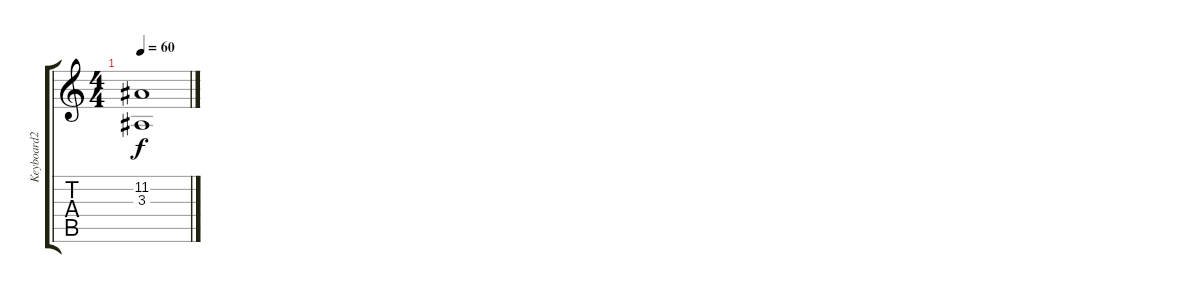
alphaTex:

\track ("Keyboard2" "Keyboard2") {instrument stringensemble1}
\staff {score tabs}
\tuning (E4 B3 G3 D3 A2 E2) {hide}
\ts (4 4)
\tempo 60
\clef g2
\ks c
(11.2{t} 3.3{t}).1{dy f}
